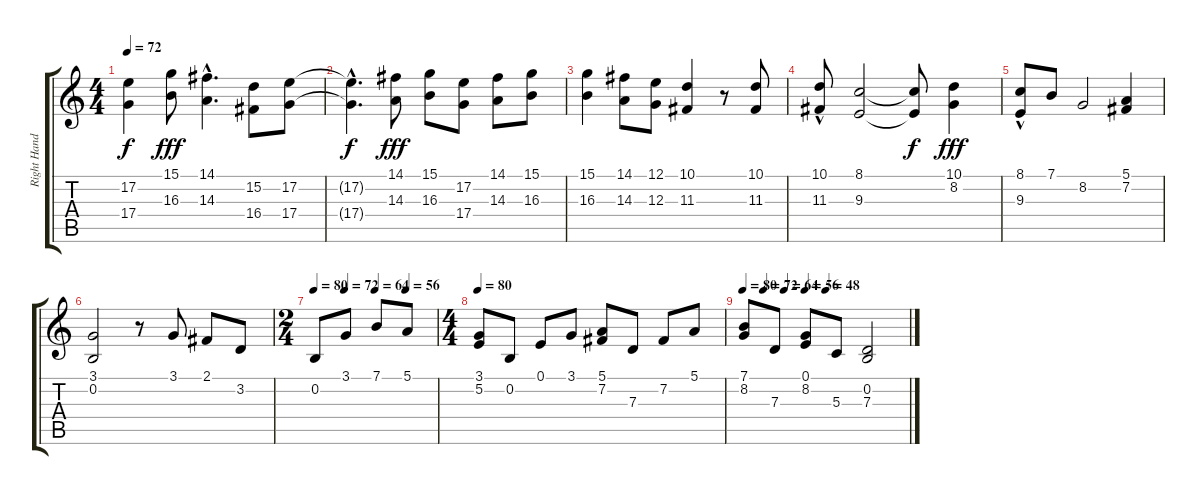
\track ("Right Hand" "Right Hand") {instrument brightacousticpiano}
\staff {score tabs}
\tuning (E4 B3 G3 D3 A2 E2) {hide}
\ts (4 4)
\tempo 72
\clef g2
\ks c
(17.2{t} 17.4{t}).4{dy f} (15.1 16.3).8{dy fff} (14.1{hac} 14.3{hac}).4{d} (15.2 16.4).8 (17.2 17.4).8 |
(17.2{hac t} 17.4{hac t}).4{d dy f} (14.1 14.3).8{dy fff} (15.1 16.3).8 (17.2 17.4).8 (14.1 14.3).8 (15.1 16.3).8 |
(15.1 16.3).4 (14.1 14.3).8 (12.1 12.3).8 (10.1 11.3).4 r.8 (10.1 11.3).8 |
(10.1 11.3{hac}).8 (8.1 9.3).2 (8.1{t} 9.3{t}).8{dy f} (10.1 8.2).4{dy fff} |
(8.1 9.3{hac}).8 7.1.8 8.2.2 (5.1 7.2).4 |
(3.1 0.2).2 r.8 3.1.8 2.1.8 3.2.8 |
\ts (2 4)
\tempo 80
\tempo (72 0.25)
\tempo (64 0.5)
\tempo (56 0.75)
0.2.8 3.1.8 7.1.8 5.1.8 |
\ts (4 4)
\tempo 80
(3.1 5.2).8 0.2.8 0.1.8 3.1.8 (5.1 7.2).8 7.3.8 7.2.8 5.1.8 |
\tempo 80
\tempo (72 0.125)
\tempo (64 0.25)
\tempo (56 0.375)
\tempo (48 0.5)
(7.1 8.2).8 7.3.8 (0.1 8.2).8 5.3.8 (0.2 7.3).2
